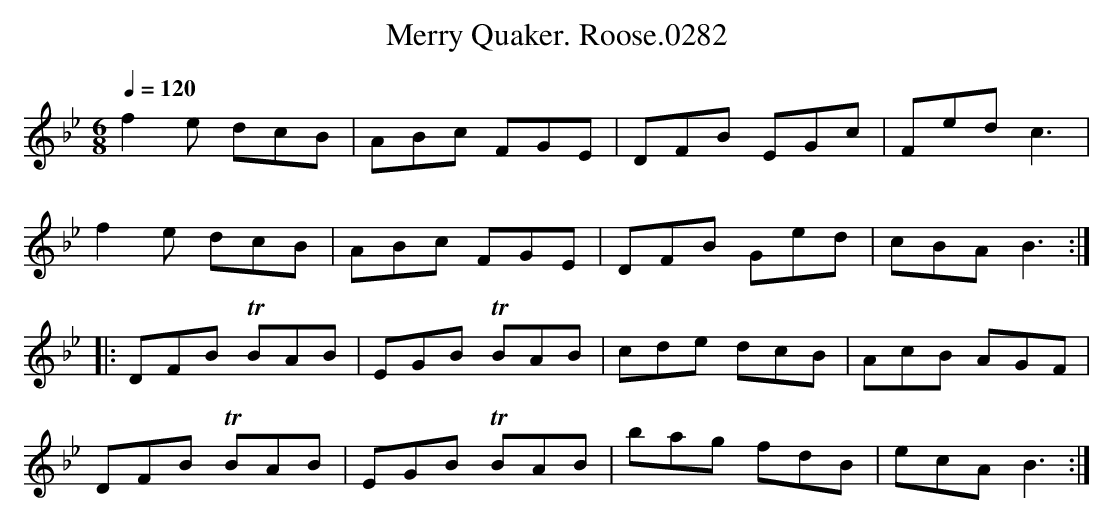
X:1
T:Merry Quaker. Roose.0282
M:6/8
L:1/8
Q:1/4=120
K:Bb clef=treble
f2e dcB|ABc FGE|DFB EGc|Fed c3|
f2e dcB|ABc FGE|DFB Ged|cBA B3:|
|:DFB !trill!BAB|EGB !trill!BAB|cde dcB|AcB AGF|
DFB !trill!BAB|EGB !trill!BAB|bag fdB|ecA B3:|
